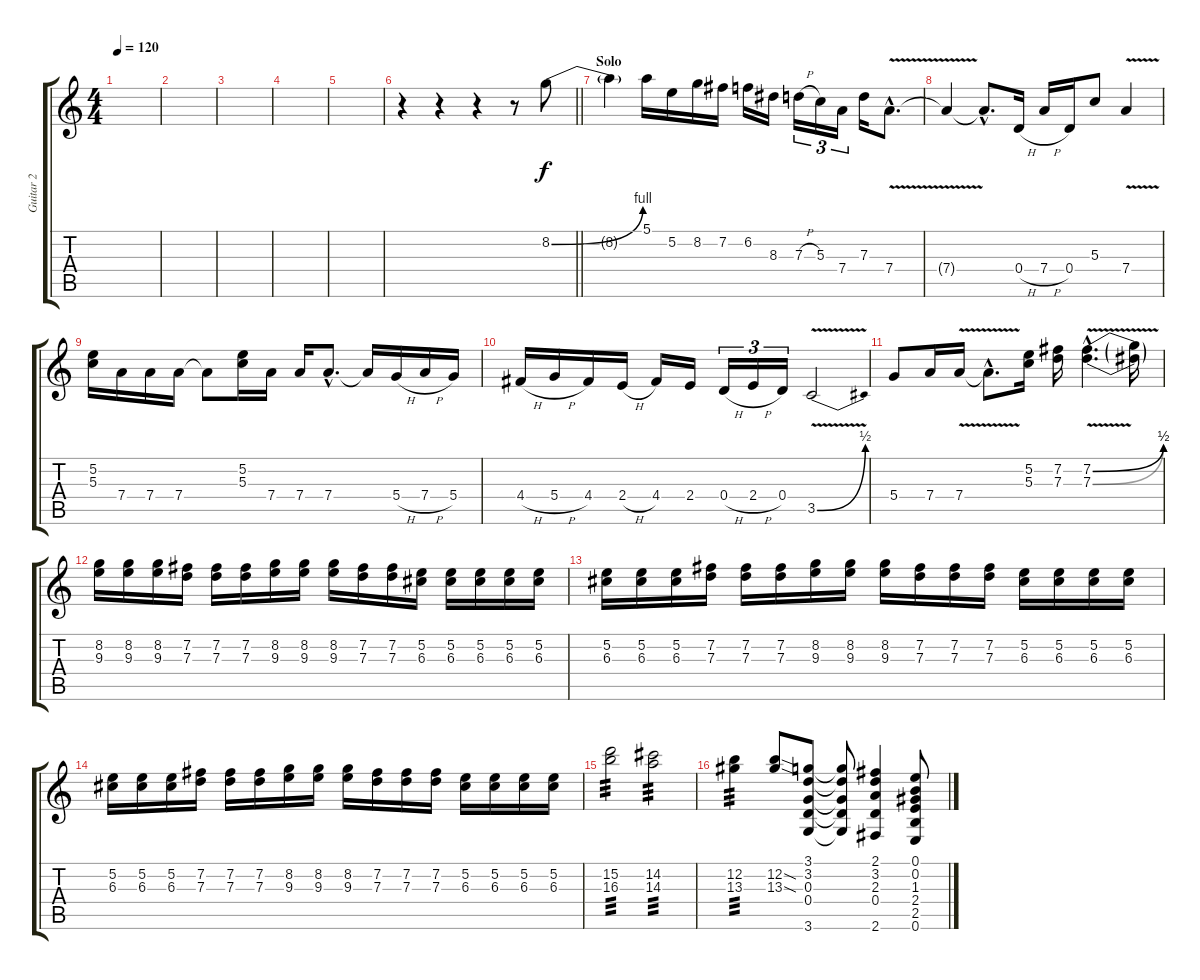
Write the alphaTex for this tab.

\track ("Guitar 2" "Guitar 2") {instrument overdrivenguitar}
\staff {score tabs}
\tuning (E4 B3 G3 D3 A2 E2) {hide}
\ts (4 4)
\tempo 120
\clef g2
\ks c
|
|
|
|
|
\barLineRight lightlight
r.4 r.4 r.4 r.8 8.2{be (bend 0 0 60 4)}.8 |
\section ("" "Solo")
8.2{t}.4 5.1.16 5.2.16 8.2.16 7.2.16 6.2.16 8.3.16 7.3{h}.16{tu (3 2)} 5.3.16{tu (3 2)} 7.4.16{tu (3 2)} 7.3.16 7.4{v hac}.8{d} |
7.4{t}.4 7.4{hac t}.8{d} 0.4{h}.16 7.4{h}.16 0.4.16 5.3.8 7.4{v}.4 |
(5.2 5.3).16 7.4.16 7.4.16 7.4.16 7.4{t}.8 (5.2 5.3).16 7.4.16 7.4.16 7.4{hac}.8{d} 7.4{t}.16 5.4{h}.16 7.4{h}.16 5.4.16 |
4.4{h}.16 5.4{h}.16 4.4.16 2.4{h}.16 4.4.16 2.4.16 0.4{h}.16{tu (3 2)} 2.4{h}.16{tu (3 2)} 0.4.16{tu (3 2)} 3.5{be (bend 0 0 60 2) v}.2 |
5.4.8 7.4.16 7.4{v}.16 7.4{hac t}.8{d} (5.2 5.3).16 (7.2 7.3).16 (7.2{be (bend 0 0 60 2) hac} 7.3{be (bend 0 0 60 2) v hac}).4{d} (7.2{t} 7.3{t}).16 |
(8.2 9.3).16 (8.2 9.3).16 (8.2 9.3).16 (7.2 7.3).16 (7.2 7.3).16 (7.2 7.3).16 (8.2 9.3).16 (8.2 9.3).16 (8.2 9.3).16 (7.2 7.3).16 (7.2 7.3).16 (5.2 6.3).16 (5.2 6.3).16 (5.2 6.3).16 (5.2 6.3).16 (5.2 6.3).16 |
(5.2 6.3).16 (5.2 6.3).16 (5.2 6.3).16 (7.2 7.3).16 (7.2 7.3).16 (7.2 7.3).16 (8.2 9.3).16 (8.2 9.3).16 (8.2 9.3).16 (7.2 7.3).16 (7.2 7.3).16 (7.2 7.3).16 (5.2 6.3).16 (5.2 6.3).16 (5.2 6.3).16 (5.2 6.3).16 |
(5.2 6.3).16 (5.2 6.3).16 (5.2 6.3).16 (7.2 7.3).16 (7.2 7.3).16 (7.2 7.3).16 (8.2 9.3).16 (8.2 9.3).16 (8.2 9.3).16 (7.2 7.3).16 (7.2 7.3).16 (7.2 7.3).16 (5.2 6.3).16 (5.2 6.3).16 (5.2 6.3).16 (5.2 6.3).16 |
(15.2 16.3).2{tp 3} (14.2 14.3).2{tp 3} |
(12.2 13.3).4{tp 3} (12.2{sod} 13.3{sod}).8 (3.1 3.2 0.3 0.4 3.6).8 (3.1{t} 3.2{t} 0.3{t} 0.4{t} 3.6{t}).8 (2.1 3.2 2.3 0.4 2.6).4 (0.1 0.2 1.3 2.4 2.5 0.6).8
